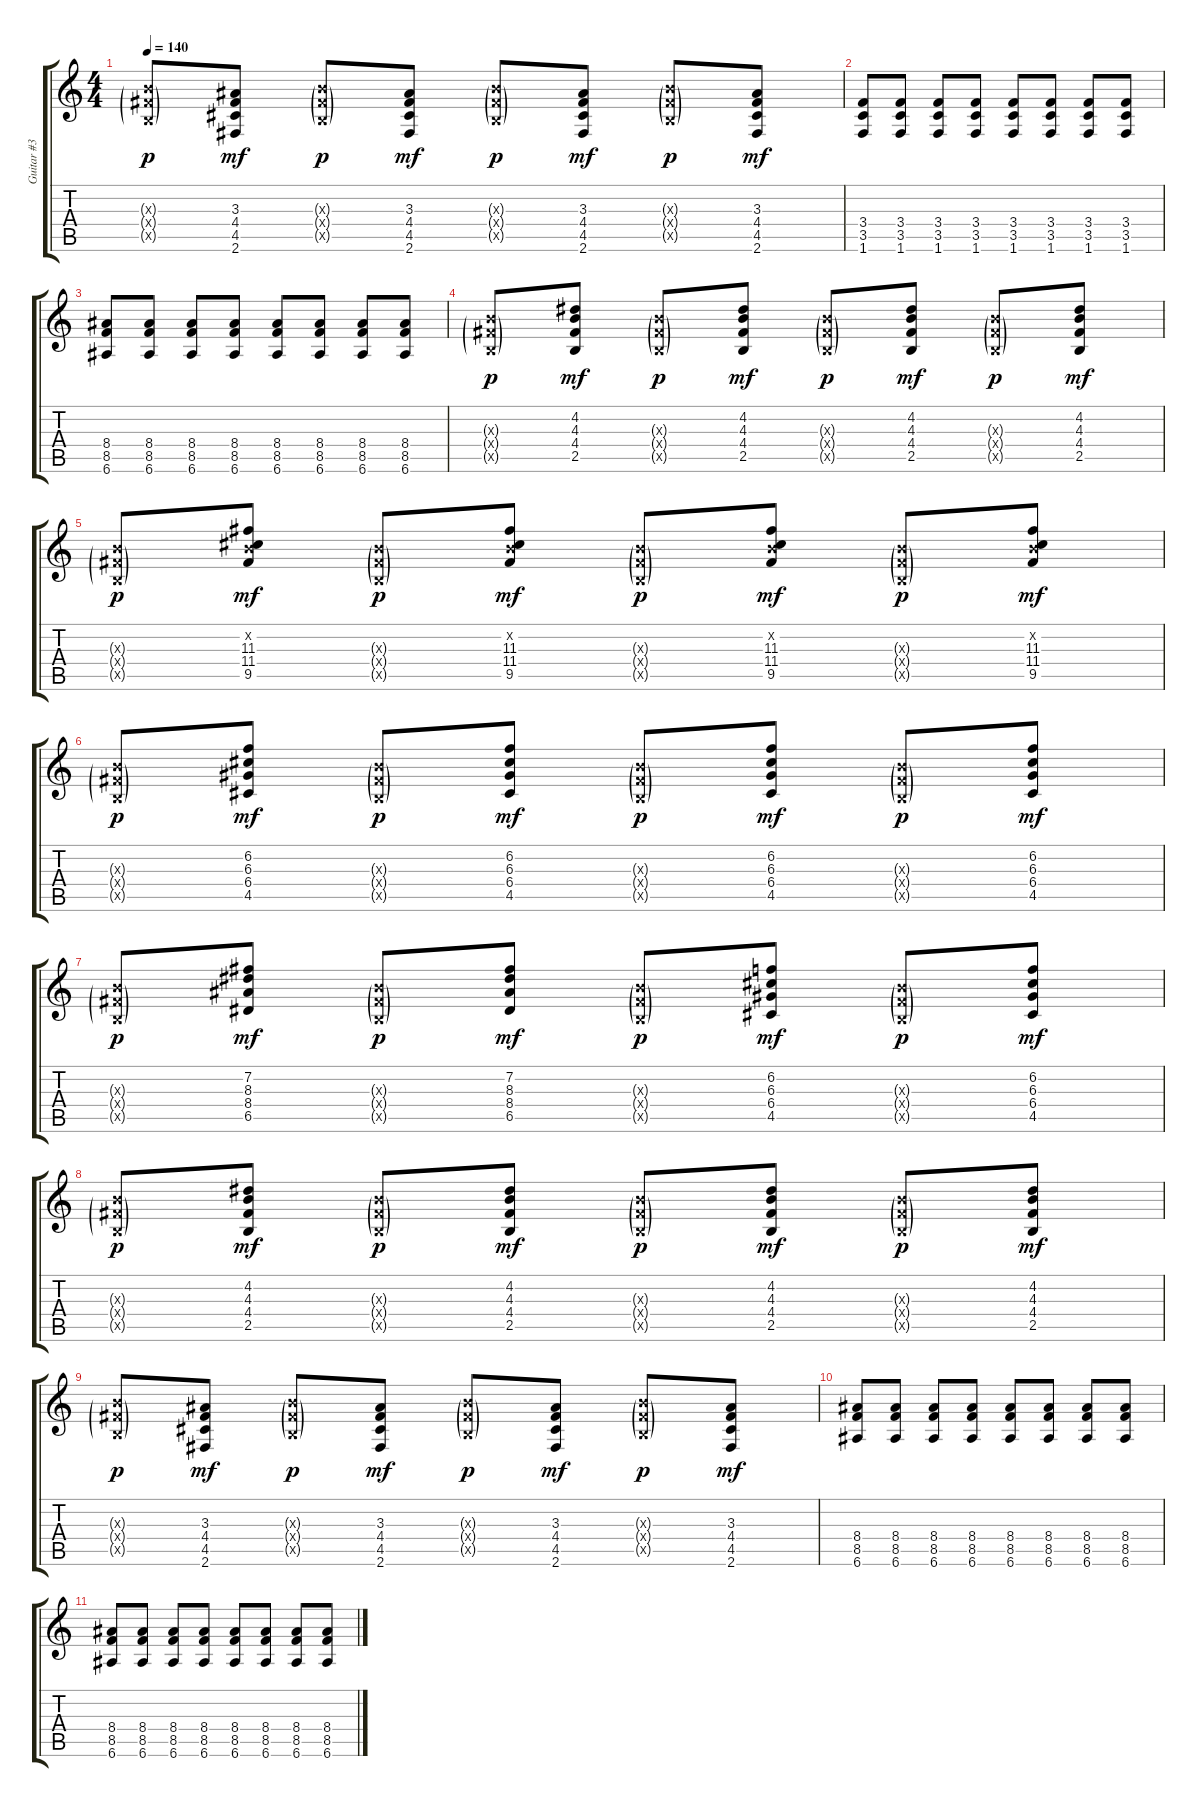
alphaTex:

\track ("Guitar #3" "Guitar #3") {instrument electricguitarclean}
\staff {score tabs}
\tuning (E4 B3 G3 D3 A2 E2) {hide}
\ts (4 4)
\tempo 140
\clef g2
\ks c
(4.3{g x} 4.4{g x} 2.5{g x}).8{dy p} (3.3 4.4 4.5 2.6).8{dy mf} (4.3{g x} 4.4{g x} 2.5{g x}).8{dy p} (3.3 4.4 4.5 2.6).8{dy mf} (4.3{g x} 4.4{g x} 2.5{g x}).8{dy p} (3.3 4.4 4.5 2.6).8{dy mf} (4.3{g x} 4.4{g x} 2.5{g x}).8{dy p} (3.3 4.4 4.5 2.6).8{dy mf} |
(3.4 3.5 1.6).8 (3.4 3.5 1.6).8 (3.4 3.5 1.6).8 (3.4 3.5 1.6).8 (3.4 3.5 1.6).8 (3.4 3.5 1.6).8 (3.4 3.5 1.6).8 (3.4 3.5 1.6).8 |
(8.4 8.5 6.6).8 (8.4 8.5 6.6).8 (8.4 8.5 6.6).8 (8.4 8.5 6.6).8 (8.4 8.5 6.6).8 (8.4 8.5 6.6).8 (8.4 8.5 6.6).8 (8.4 8.5 6.6).8 |
(4.3{g x} 4.4{g x} 2.5{g x}).8{dy p} (4.2 4.3 4.4 2.5).8{dy mf} (4.3{g x} 4.4{g x} 2.5{g x}).8{dy p} (4.2 4.3 4.4 2.5).8{dy mf} (4.3{g x} 4.4{g x} 2.5{g x}).8{dy p} (4.2 4.3 4.4 2.5).8{dy mf} (4.3{g x} 4.4{g x} 2.5{g x}).8{dy p} (4.2 4.3 4.4 2.5).8{dy mf} |
(4.3{g x} 4.4{g x} 2.5{g x}).8{dy p} (0.2{x} 11.3 11.4 9.5).8{dy mf} (4.3{g x} 4.4{g x} 2.5{g x}).8{dy p} (0.2{x} 11.3 11.4 9.5).8{dy mf} (4.3{g x} 4.4{g x} 2.5{g x}).8{dy p} (0.2{x} 11.3 11.4 9.5).8{dy mf} (4.3{g x} 4.4{g x} 2.5{g x}).8{dy p} (0.2{x} 11.3 11.4 9.5).8{dy mf} |
(4.3{g x} 4.4{g x} 2.5{g x}).8{dy p} (6.2 6.3 6.4 4.5).8{dy mf} (4.3{g x} 4.4{g x} 2.5{g x}).8{dy p} (6.2 6.3 6.4 4.5).8{dy mf} (4.3{g x} 4.4{g x} 2.5{g x}).8{dy p} (6.2 6.3 6.4 4.5).8{dy mf} (4.3{g x} 4.4{g x} 2.5{g x}).8{dy p} (6.2 6.3 6.4 4.5).8{dy mf} |
(4.3{g x} 4.4{g x} 2.5{g x}).8{dy p} (7.2 8.3 8.4 6.5).8{dy mf} (4.3{g x} 4.4{g x} 2.5{g x}).8{dy p} (7.2 8.3 8.4 6.5).8{dy mf} (4.3{g x} 4.4{g x} 2.5{g x}).8{dy p} (6.2 6.3 6.4 4.5).8{dy mf} (4.3{g x} 4.4{g x} 2.5{g x}).8{dy p} (6.2 6.3 6.4 4.5).8{dy mf} |
(4.3{g x} 4.4{g x} 2.5{g x}).8{dy p} (4.2 4.3 4.4 2.5).8{dy mf} (4.3{g x} 4.4{g x} 2.5{g x}).8{dy p} (4.2 4.3 4.4 2.5).8{dy mf} (4.3{g x} 4.4{g x} 2.5{g x}).8{dy p} (4.2 4.3 4.4 2.5).8{dy mf} (4.3{g x} 4.4{g x} 2.5{g x}).8{dy p} (4.2 4.3 4.4 2.5).8{dy mf} |
(4.3{g x} 4.4{g x} 2.5{g x}).8{dy p} (3.3 4.4 4.5 2.6).8{dy mf} (4.3{g x} 4.4{g x} 2.5{g x}).8{dy p} (3.3 4.4 4.5 2.6).8{dy mf} (4.3{g x} 4.4{g x} 2.5{g x}).8{dy p} (3.3 4.4 4.5 2.6).8{dy mf} (4.3{g x} 4.4{g x} 2.5{g x}).8{dy p} (3.3 4.4 4.5 2.6).8{dy mf} |
(8.4 8.5 6.6).8 (8.4 8.5 6.6).8 (8.4 8.5 6.6).8 (8.4 8.5 6.6).8 (8.4 8.5 6.6).8 (8.4 8.5 6.6).8 (8.4 8.5 6.6).8 (8.4 8.5 6.6).8 |
(8.4 8.5 6.6).8 (8.4 8.5 6.6).8 (8.4 8.5 6.6).8 (8.4 8.5 6.6).8 (8.4 8.5 6.6).8 (8.4 8.5 6.6).8 (8.4 8.5 6.6).8 (8.4 8.5 6.6).8
